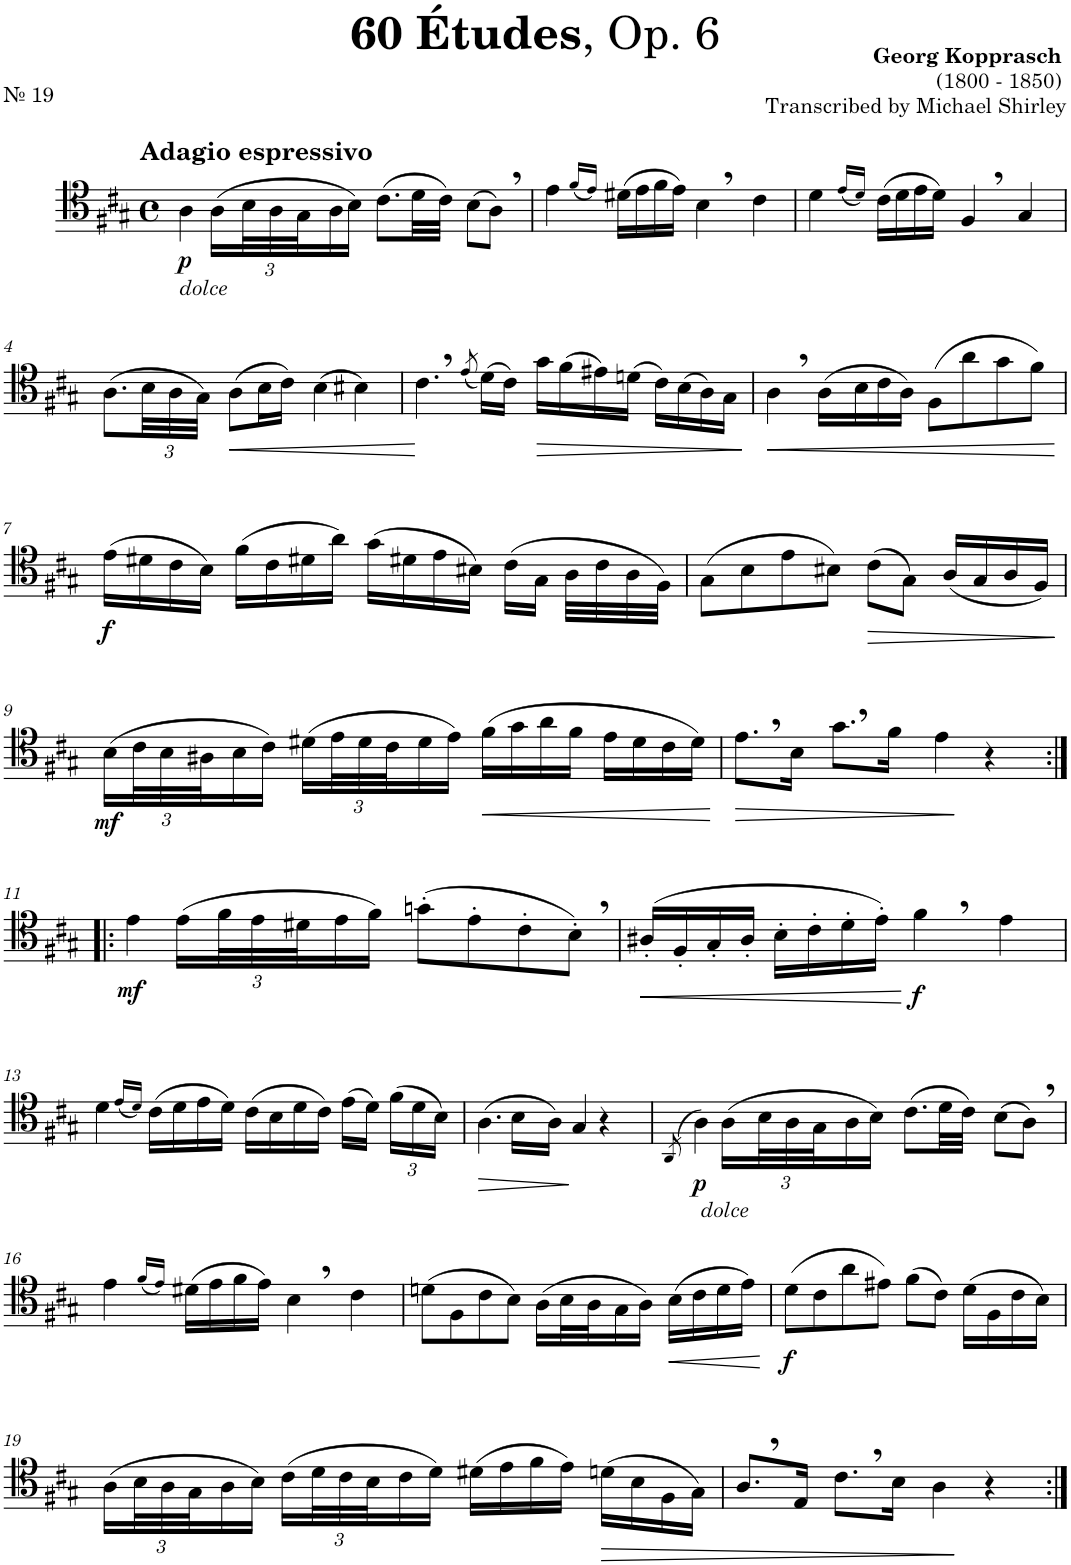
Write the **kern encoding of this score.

**kern	**dynam
*part1	*part1
*staff1	*staff1
*I"Trombone	*
*I'Tbn.	*
*clefC4	*
*k[f#c#g#]	*
*M4/4	*
*met(c)	*
=1	=1
!LO:TX:a:B:t=Adagio espressivo	!
!	!LO:DY:b
4A\	p
!LO:TX:b:i:t=dolce	!
(16A\LL	.
*Xbrackettup	*
48B\L	.
48A\	.
48G#\J	.
16A\	.
16B\JJ)	.
(8.c#\L	.
32d\LL	.
32c#\JJJ)	.
(8B\L	.
8A,\J)	.
=2	=2
4e\	.
(16qf#/LL	.
16qe/JJ)	.
(>16d#X\LL	.
16e\	.
16f#\	.
16e\JJ)	.
4B,\	.
4c#\	.
=3	=3
4d\	.
(16qe/LL	.
16qd/JJ)	.
(>16c#\LL	.
16d\	.
16e\	.
16d\JJ)	.
4F#,/	.
4G#/	.
!!LO:LB:g=z
=4	=4
(8.A\L	.
48B\LL	.
48A\	.
48G#\JJJ)	.
!	!LO:HP:b
(8A\L	<
16B\L	.
16c#\JJ)	.
(4B\	.
4B#X\)	.
=5	=5
4.c#,\	.
(8qe/	.
(16d\LL)	[
16c#\JJ)	.
!	!LO:HP:b
16g#\LL	>
(>16f#\	.
16e#X\)	.
(>16dn\JJ	.
16c#\LL)	.
(>16B\	.
16A\)	.
16G#\JJ	.
.	]
=6	=6
!	!LO:HP:b
4A,\	<
(16A\LL	.
16B\	.
16c#\	.
16A\JJ)	.
(8F#\L	.
8a\	.
8g#\	.
8f#\J)	.
.	[
!!LO:LB:g=z
=7	=7
!	!LO:DY:b
(>16e\LL	f
16d#X\	.
16c#\	.
16B\JJ)	.
(16f#\LL	.
16c#\	.
16d#X\	.
16a\JJ)	.
(16g#\LL	.
16d#X\	.
16e\	.
16B#X\JJ)	.
(>16c#\LL	.
16G#\JJ	.
32A\LLL	.
32c#\	.
32A\	.
32F#\JJJ)	.
=8	=8
(8G#\L	.
8B\	.
8e\	.
8B#X\J)	.
!	!LO:HP:b
(8c#\L	>
8G#\J)	.
(16A/LL	.
16G#/	.
16A/	.
16F#/JJ)	.
.	]
!!LO:LB:g=z
=9	=9
!	!LO:DY:b
(16B\LL	mf
48c#\L	.
48B\	.
48A#X\J	.
16B\	.
16c#\JJ)	.
(16d#X\LL	.
48e\L	.
48d#\	.
48c#\J	.
16d#\	.
16e\JJ)	.
!	!LO:HP:b
(16f#\LL	<
16g#\	.
16a\	.
16f#\JJ	.
16e\LL	.
16d#\	.
16c#\	.
16d#\JJ)	.
.	[
=10	=10
!	!LO:HP:b
8.e,\L	>
16B\Jk	.
8.g#,\L	.
16f#\Jk	.
4e\	.
4r	]
!!LO:LB:g=z
=11:|!|:	=11:|!|:
!	!LO:DY:b
4e\	mf
(16e\LL	.
48f#\L	.
48e\	.
48d#X\J	.
16e\	.
16f#\JJ)	.
(8gn'\L	.
8e'\	.
8c#'\	.
8B',\J)	.
=12	=12
!	!LO:HP:b
(16A#X'/LL	<
16F#'/	.
16G#'/	.
16A#'/JJ	.
16B'\LL	.
16c#'\	.
16d'\	.
16e'\JJ)	.
!	!LO:DY:n=1:b
4f#,\	[ f
4e\	.
!!LO:LB:g=z
=13	=13
4d\	.
(16qe/LL	.
16qd/JJ)	.
(>16c#\LL	.
16d\	.
16e\	.
16d\JJ)	.
(16c#\LL	.
16B\	.
16d\	.
16c#\JJ)	.
(16e\LL	.
16d\JJ)	.
(>24f#\LL	.
24d\	.
24B\JJ)	.
=14	=14
!	!LO:HP:b
(>4.A\	>
16B\LL	.
16A\JJ)	.
4G#/	.
4r	]
=15	=15
(>8qAA/	.
!	!LO:DY:b
4A\)	p
!LO:TX:b:i:t=dolce	!
(16A\LL	.
48B\L	.
48A\	.
48G#\J	.
16A\	.
16B\JJ)	.
(8.c#\L	.
32d\LL	.
32c#\JJJ)	.
(8B\L	.
8A,\J)	.
!!LO:LB:g=z
=16	=16
4e\	.
(16qf#/LL	.
16qe/JJ)	.
(>16d#X\LL	.
16e\	.
16f#\	.
16e\JJ)	.
4B,\	.
4c#\	.
=17	=17
(8dn\L	.
8F#\	.
8c#\	.
8B\J)	.
(>16A\LL	.
32B\L	.
32A\J	.
16G#\	.
16A\JJ)	.
!	!LO:HP:b
(16B\LL	<
16c#\	.
16d\	.
16e\JJ)	.
.	[
=18	=18
!	!LO:DY:b
(8d\L	f
8c#\	.
8a\	.
8e#X\J)	.
(8f#\L	.
8c#\J)	.
(>16d\LL	.
16F#\	.
16c#\	.
16B\JJ)	.
!!LO:LB:g=z
=19	=19
(16A\LL	.
48B\L	.
48A\	.
48G#\J	.
16A\	.
16B\JJ)	.
(16c#\LL	.
48d\L	.
48c#\	.
48B\J	.
16c#\	.
16d\JJ)	.
(16d#X\LL	.
16e\	.
16f#\	.
16e\JJ)	.
!	!LO:HP:b
(16dn\LL	>
16B\	.
16F#\	.
16G#\JJ)	.
=20	=20
8.A,/L	.
16E/Jk	.
8.c#,\L	.
16B\Jk	.
4A\	.
4r	]
=:|!	=:|!
*-	*-
